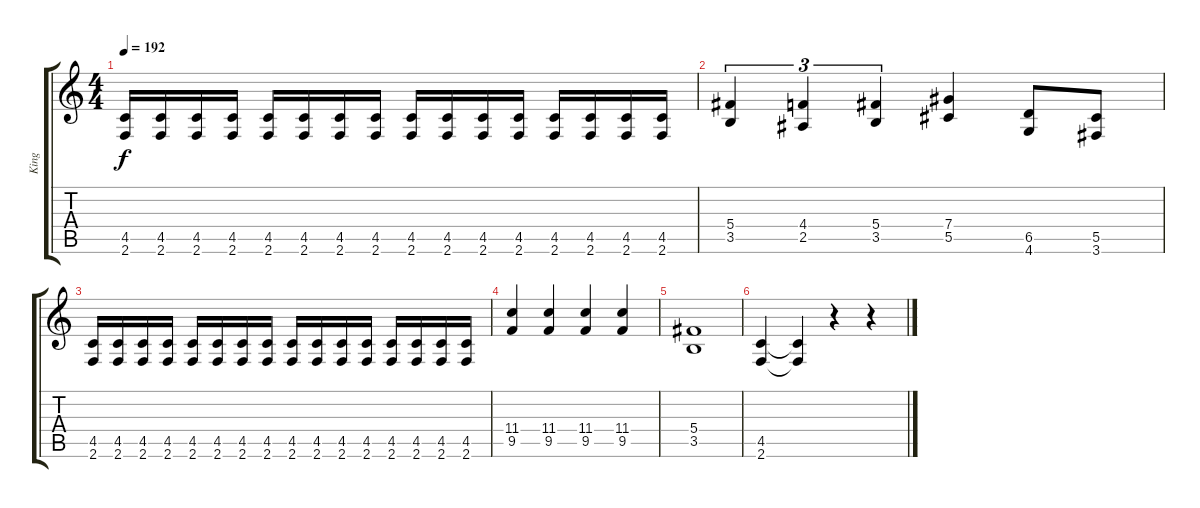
\track ("King" "King") {instrument distortionguitar}
\staff {score tabs}
\tuning (Eb4 Bb3 Gb3 Db3 Ab2 Eb2) {hide}
\ts (4 4)
\tempo 192
\clef g2
\ks c
(4.5 2.6).16{dy f} (4.5 2.6).16 (4.5 2.6).16 (4.5 2.6).16 (4.5 2.6).16 (4.5 2.6).16 (4.5 2.6).16 (4.5 2.6).16 (4.5 2.6).16 (4.5 2.6).16 (4.5 2.6).16 (4.5 2.6).16 (4.5 2.6).16 (4.5 2.6).16 (4.5 2.6).16 (4.5 2.6).16 |
(5.4 3.5).4{tu (3 2)} (4.4 2.5).4{tu (3 2)} (5.4 3.5).4{tu (3 2)} (7.4 5.5).4 (6.5 4.6).8 (5.5 3.6).8 |
(4.5 2.6).16 (4.5 2.6).16 (4.5 2.6).16 (4.5 2.6).16 (4.5 2.6).16 (4.5 2.6).16 (4.5 2.6).16 (4.5 2.6).16 (4.5 2.6).16 (4.5 2.6).16 (4.5 2.6).16 (4.5 2.6).16 (4.5 2.6).16 (4.5 2.6).16 (4.5 2.6).16 (4.5 2.6).16 |
(11.4 9.5).4 (11.4 9.5).4 (11.4 9.5).4 (11.4 9.5).4 |
(5.4 3.5).1 |
(4.5 2.6).4 (4.5{t} 2.6{t}).4 r.4 r.4
